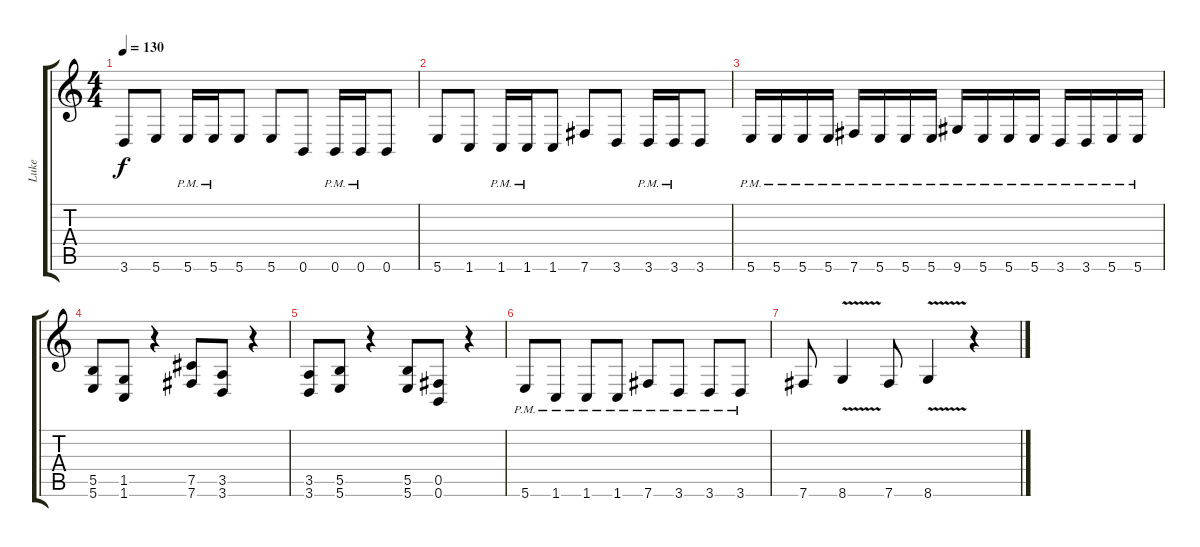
\track ("Luke" "Luke") {instrument distortionguitar}
\staff {score tabs}
\tuning (Db4 Ab3 E3 B2 Gb2 B1) {hide}
\ts (4 4)
\tempo 130
\clef g2
\ks c
3.6.8{dy f} 5.6.8 5.6{pm}.16 5.6{pm}.16 5.6.8 5.6.8 0.6.8 0.6{pm}.16 0.6{pm}.16 0.6.8 |
5.6.8 1.6.8 1.6{pm}.16 1.6{pm}.16 1.6.8 7.6.8 3.6.8 3.6{pm}.16 3.6{pm}.16 3.6.8 |
5.6{pm}.16 5.6{pm}.16 5.6{pm}.16 5.6{pm}.16 7.6{pm}.16 5.6{pm}.16 5.6{pm}.16 5.6{pm}.16 9.6{pm}.16 5.6{pm}.16 5.6{pm}.16 5.6{pm}.16 3.6{pm}.16 3.6{pm}.16 5.6{pm}.16 5.6{pm}.16 |
(5.5 5.6).8 (1.5 1.6).8 r.4 (7.5 7.6).8 (3.5 3.6).8 r.4 |
(3.5 3.6).8 (5.5 5.6).8 r.4 (5.5 5.6).8 (0.5 0.6).8 r.4 |
5.6{pm}.8 1.6{pm}.8 1.6{pm}.8 1.6{pm}.8 7.6{pm}.8 3.6{pm}.8 3.6{pm}.8 3.6{pm}.8 |
7.6.8 8.6{v}.4 7.6.8 8.6{v}.4 r.4
